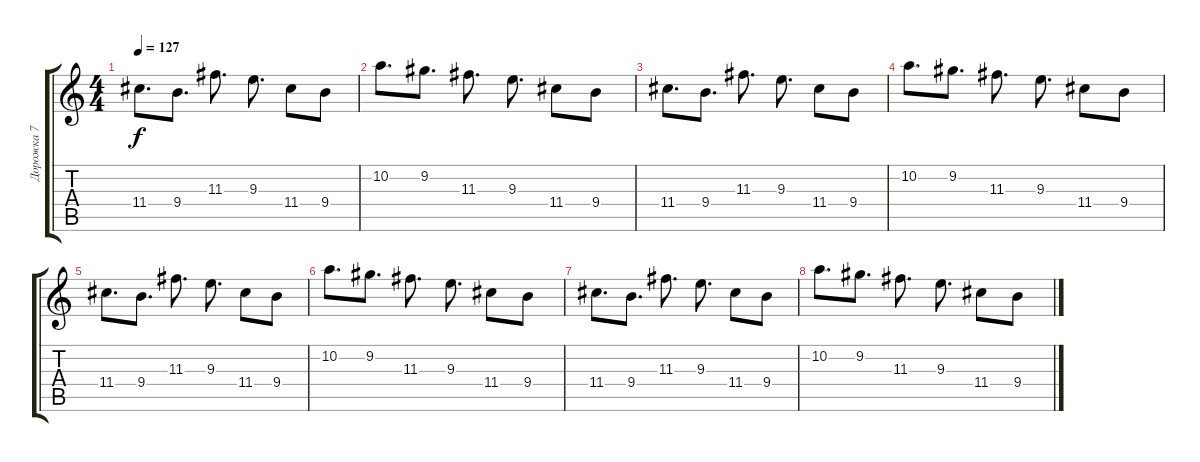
\track ("Дорожка 7" "Дорожка 7") {instrument overdrivenguitar}
\staff {score tabs}
\tuning (E4 B3 G3 D3 A2 E2) {hide}
\ts (4 4)
\tempo 127
\clef g2
\ks c
11.4.8{d dy f} 9.4.8{d} 11.3.8{d} 9.3.8{d} 11.4.8 9.4.8 |
10.2.8{d} 9.2.8{d} 11.3.8{d} 9.3.8{d} 11.4.8 9.4.8 |
11.4.8{d} 9.4.8{d} 11.3.8{d} 9.3.8{d} 11.4.8 9.4.8 |
10.2.8{d} 9.2.8{d} 11.3.8{d} 9.3.8{d} 11.4.8 9.4.8 |
11.4.8{d} 9.4.8{d} 11.3.8{d} 9.3.8{d} 11.4.8 9.4.8 |
10.2.8{d} 9.2.8{d} 11.3.8{d} 9.3.8{d} 11.4.8 9.4.8 |
11.4.8{d} 9.4.8{d} 11.3.8{d} 9.3.8{d} 11.4.8 9.4.8 |
10.2.8{d} 9.2.8{d} 11.3.8{d} 9.3.8{d} 11.4.8 9.4.8
